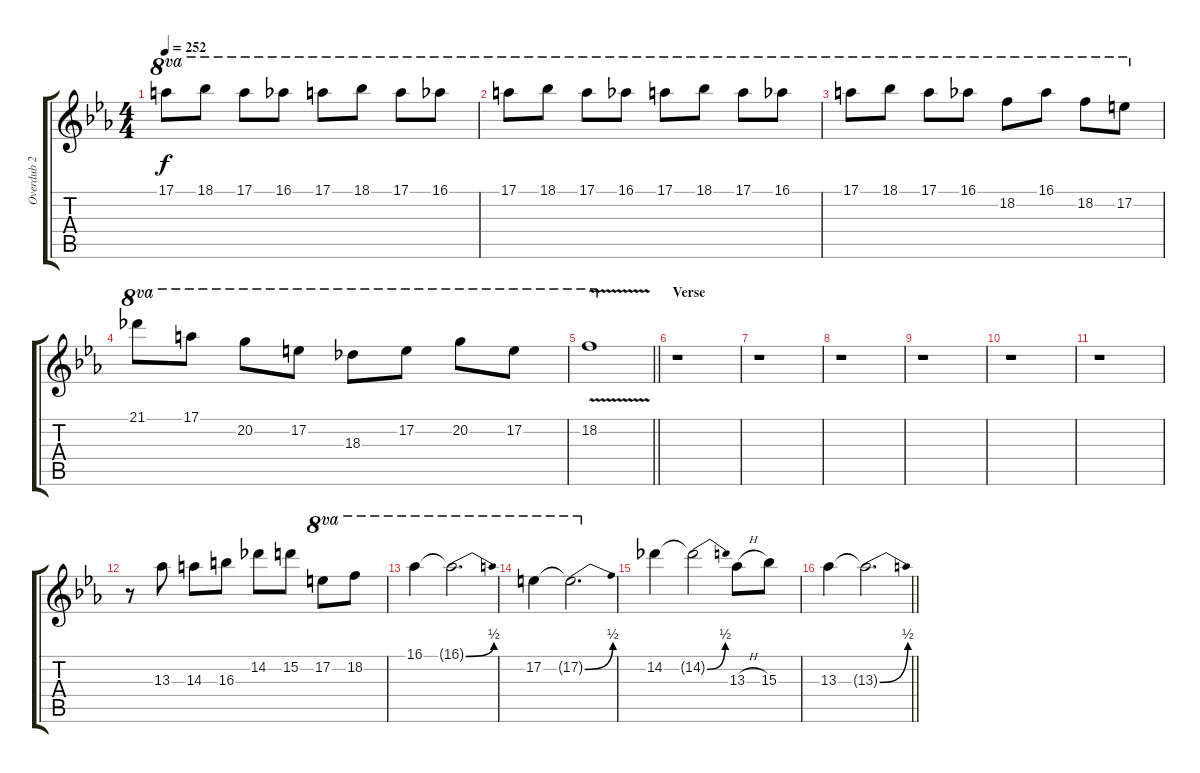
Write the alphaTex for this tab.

\track ("Overdub 2" "Overdub 2") {instrument distortionguitar}
\staff {score tabs}
\tuning (E4 B3 G3 D3 A2 D2) {hide}
\ts (4 4)
\tempo 252
\clef g2
\ks eb
17.1.8{ot 8va dy f} 18.1.8{ot 8va} 17.1.8{ot 8va} 16.1.8{ot 8va} 17.1.8{ot 8va} 18.1.8{ot 8va} 17.1.8{ot 8va} 16.1.8{ot 8va} |
17.1.8{ot 8va} 18.1.8{ot 8va} 17.1.8{ot 8va} 16.1.8{ot 8va} 17.1.8{ot 8va} 18.1.8{ot 8va} 17.1.8{ot 8va} 16.1.8{ot 8va} |
17.1.8{ot 8va} 18.1.8{ot 8va} 17.1.8{ot 8va} 16.1.8{ot 8va} 18.2.8{ot 8va} 16.1.8{ot 8va} 18.2.8{ot 8va} 17.2.8{ot 8va} |
21.1.8{ot 8va} 17.1.8{ot 8va} 20.2.8{ot 8va} 17.2.8{ot 8va} 18.3.8{ot 8va} 17.2.8{ot 8va} 20.2.8{ot 8va} 17.2.8{ot 8va} |
\barLineRight lightlight
18.2{v}.1{ot 8va} |
\section ("" "Verse")
r.1 |
r.1 |
r.1 |
r.1 |
r.1 |
r.1 |
r.8 13.3.8 14.3.8 16.3.8 14.2.8 15.2.8 17.2.8{ot 8va} 18.2.8{ot 8va} |
16.1.4{ot 8va} 16.1{be (bend 0 0 60 2) t}.2{d ot 8va} |
17.2.4{ot 8va} 17.2{be (bend 0 0 60 2) t}.2{d ot 8va} |
14.2.4 14.2{be (bend 0 0 60 2) t}.2 13.3{h}.8 15.3.8 |
\barLineRight lightlight
13.3.4 13.3{be (bend 0 0 60 2) t}.2{d}
